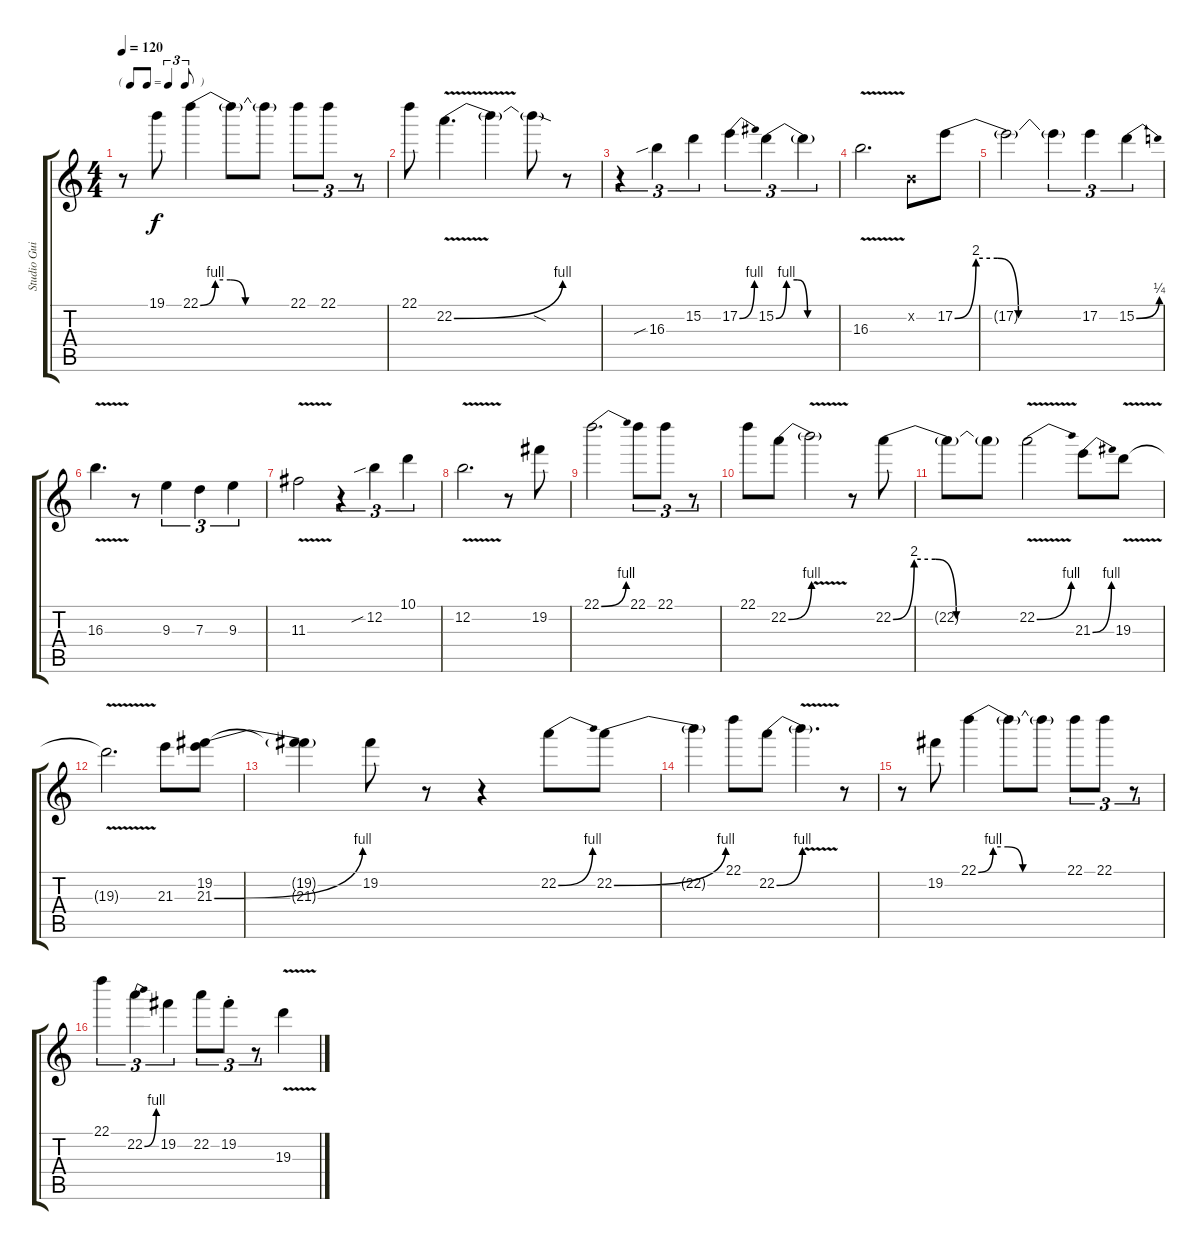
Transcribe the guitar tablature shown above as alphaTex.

\track ("Studio Guitar 2" "Studio Gui") {instrument electricguitarjazz}
\staff {score tabs}
\tuning (E4 B3 G3 D3 A2 E2) {hide}
\ts (4 4)
\tf triplet8th
\tempo 120
\clef g2
\ks c
r.8{dy f} 19.1.8 22.1{be (custom 0 0 10 4 20 4 30 0 60 0)}.4 22.1{t}.8 22.1{t}.8 22.1.8{tu (3 2)} 22.1.8{tu (3 2)} r.8{tu (3 2)} |
22.1.8 22.2{be (bend 0 0 60 4) v}.4{d} 22.2{t}.4 22.2{sod t}.8 r.8 |
r.4{tu (3 2)} 16.3{sib}.4{tu (3 2)} 15.2.4{tu (3 2)} 17.2{be (bend 0 0 60 4)}.4{tu (3 2)} 15.2{be (custom 0 0 10 4 20 4 30 0 60 0)}.4{tu (3 2)} 15.2{t}.4{tu (3 2)} |
16.3{v}.2{d} 0.2{x}.8 17.2{be (custom 0 0 10 8 20 8 30 0 60 0)}.8 |
17.2{t}.2 17.2{t}.4{tu (3 2)} 17.2.4{tu (3 2)} 15.2{be (bend 0 0 60 1)}.4{tu (3 2)} |
16.3{v}.4{d} r.8 9.3.4{tu (3 2)} 7.3.4{tu (3 2)} 9.3.4{tu (3 2)} |
11.3{v}.2 r.4{tu (3 2)} 12.2{sib}.4{tu (3 2)} 10.1.4{tu (3 2)} |
12.2{v}.2{d} r.8 19.2.8 |
22.1{be (bend 0 0 60 4)}.2{d} 22.1.8{tu (3 2)} 22.1.8{tu (3 2)} r.8{tu (3 2)} |
22.1.8 22.2{be (bend 0 0 60 4)}.8 22.2{v t}.2 r.8 22.2{be (custom 0 0 10 8 20 8 30 0 60 0)}.8 |
22.2{t}.8 22.2{t}.8 22.2{be (bend 0 0 60 4) v}.2 21.3{be (bend 0 0 60 4)}.8 19.3{v}.8 |
19.3{t}.2{d} 21.3.8 (19.2 21.3{be (bend 0 0 60 4)}).8 |
(19.2{t} 21.3{t}).4 19.2.8 r.8 r.4 22.2{be (bend 0 0 60 4)}.8 22.2{be (bend 0 0 60 4)}.8 |
22.2{t}.4 22.1.8 22.2{be (bend 0 0 60 4)}.8 22.2{v t}.4{d} r.8 |
r.8 19.2.8 22.1{be (custom 0 0 10 4 20 4 30 0 60 0)}.4 22.1{t}.8 22.1{t}.8 22.1.8{tu (3 2)} 22.1.8{tu (3 2)} r.8{tu (3 2)} |
22.1.4{tu (3 2)} 22.2{be (bend 0 0 60 4)}.4{tu (3 2)} 19.2.4{tu (3 2)} 22.2.8{tu (3 2)} 19.2{st}.8{tu (3 2)} r.8{tu (3 2)} 19.3{v}.4
